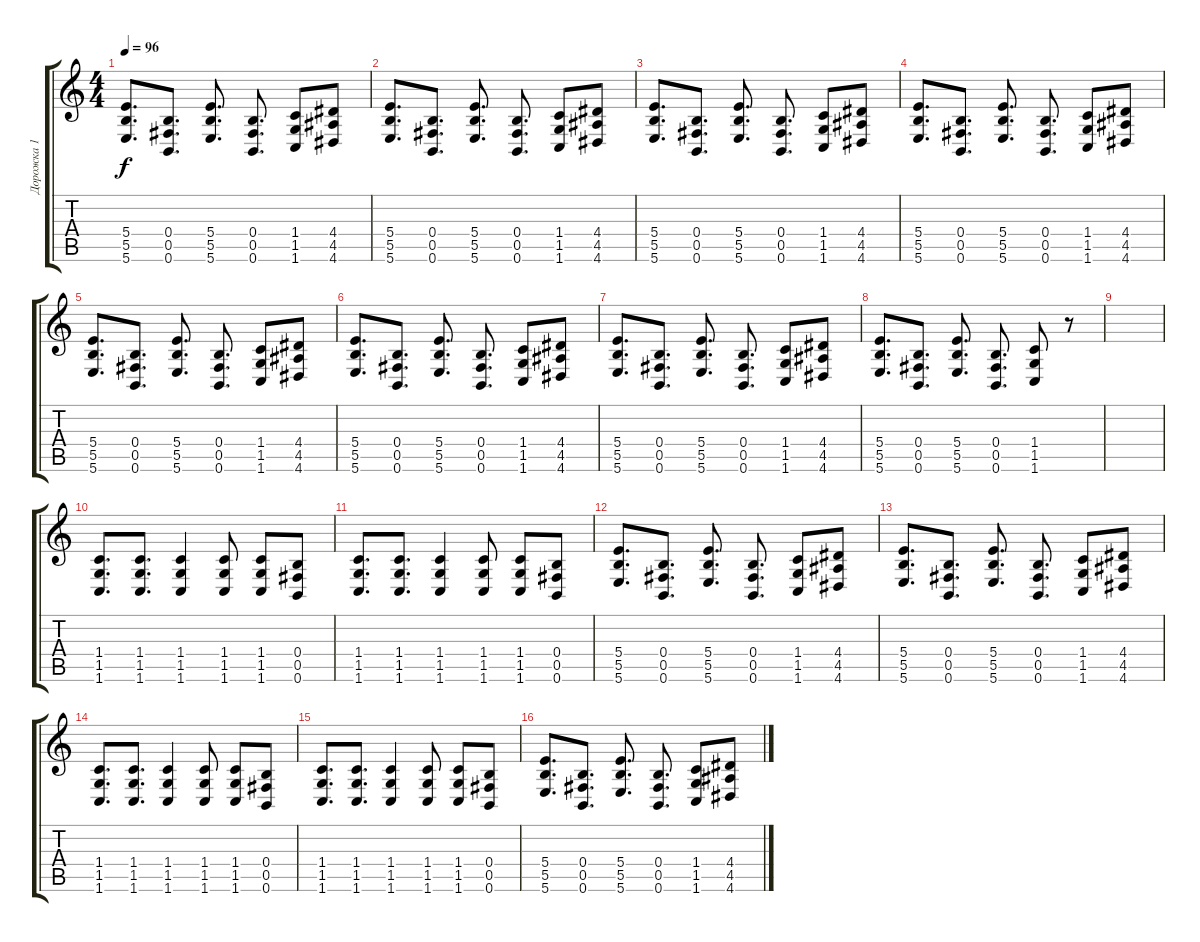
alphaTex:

\track ("Дорожка 1" "Дорожка 1") {mute instrument electricguitarclean}
\staff {score tabs}
\tuning (Db4 Ab3 E3 B2 Gb2 B1) {hide}
\ts (4 4)
\tempo 96
\clef g2
\ks c
(5.4 5.5 5.6).8{d dy f} (0.4 0.5 0.6).8{d} (5.4 5.5 5.6).8{d} (0.4 0.5 0.6).8{d} (1.4 1.5 1.6).8 (4.4 4.5 4.6).8 |
(5.4 5.5 5.6).8{d} (0.4 0.5 0.6).8{d} (5.4 5.5 5.6).8{d} (0.4 0.5 0.6).8{d} (1.4 1.5 1.6).8 (4.4 4.5 4.6).8 |
(5.4 5.5 5.6).8{d} (0.4 0.5 0.6).8{d} (5.4 5.5 5.6).8{d} (0.4 0.5 0.6).8{d} (1.4 1.5 1.6).8 (4.4 4.5 4.6).8 |
(5.4 5.5 5.6).8{d} (0.4 0.5 0.6).8{d} (5.4 5.5 5.6).8{d} (0.4 0.5 0.6).8{d} (1.4 1.5 1.6).8 (4.4 4.5 4.6).8 |
(5.4 5.5 5.6).8{d} (0.4 0.5 0.6).8{d} (5.4 5.5 5.6).8{d} (0.4 0.5 0.6).8{d} (1.4 1.5 1.6).8 (4.4 4.5 4.6).8 |
(5.4 5.5 5.6).8{d} (0.4 0.5 0.6).8{d} (5.4 5.5 5.6).8{d} (0.4 0.5 0.6).8{d} (1.4 1.5 1.6).8 (4.4 4.5 4.6).8 |
(5.4 5.5 5.6).8{d} (0.4 0.5 0.6).8{d} (5.4 5.5 5.6).8{d} (0.4 0.5 0.6).8{d} (1.4 1.5 1.6).8 (4.4 4.5 4.6).8 |
(5.4 5.5 5.6).8{d} (0.4 0.5 0.6).8{d} (5.4 5.5 5.6).8{d} (0.4 0.5 0.6).8{d} (1.4 1.5 1.6).8 r.8 |
|
(1.4 1.5 1.6).8{d} (1.4 1.5 1.6).8{d} (1.4 1.5 1.6).4 (1.4 1.5 1.6).8 (1.4 1.5 1.6).8 (0.4 0.5 0.6).8 |
(1.4 1.5 1.6).8{d} (1.4 1.5 1.6).8{d} (1.4 1.5 1.6).4 (1.4 1.5 1.6).8 (1.4 1.5 1.6).8 (0.4 0.5 0.6).8 |
(5.4 5.5 5.6).8{d} (0.4 0.5 0.6).8{d} (5.4 5.5 5.6).8{d} (0.4 0.5 0.6).8{d} (1.4 1.5 1.6).8 (4.4 4.5 4.6).8 |
(5.4 5.5 5.6).8{d} (0.4 0.5 0.6).8{d} (5.4 5.5 5.6).8{d} (0.4 0.5 0.6).8{d} (1.4 1.5 1.6).8 (4.4 4.5 4.6).8 |
(1.4 1.5 1.6).8{d} (1.4 1.5 1.6).8{d} (1.4 1.5 1.6).4 (1.4 1.5 1.6).8 (1.4 1.5 1.6).8 (0.4 0.5 0.6).8 |
(1.4 1.5 1.6).8{d} (1.4 1.5 1.6).8{d} (1.4 1.5 1.6).4 (1.4 1.5 1.6).8 (1.4 1.5 1.6).8 (0.4 0.5 0.6).8 |
(5.4 5.5 5.6).8{d} (0.4 0.5 0.6).8{d} (5.4 5.5 5.6).8{d} (0.4 0.5 0.6).8{d} (1.4 1.5 1.6).8 (4.4 4.5 4.6).8
